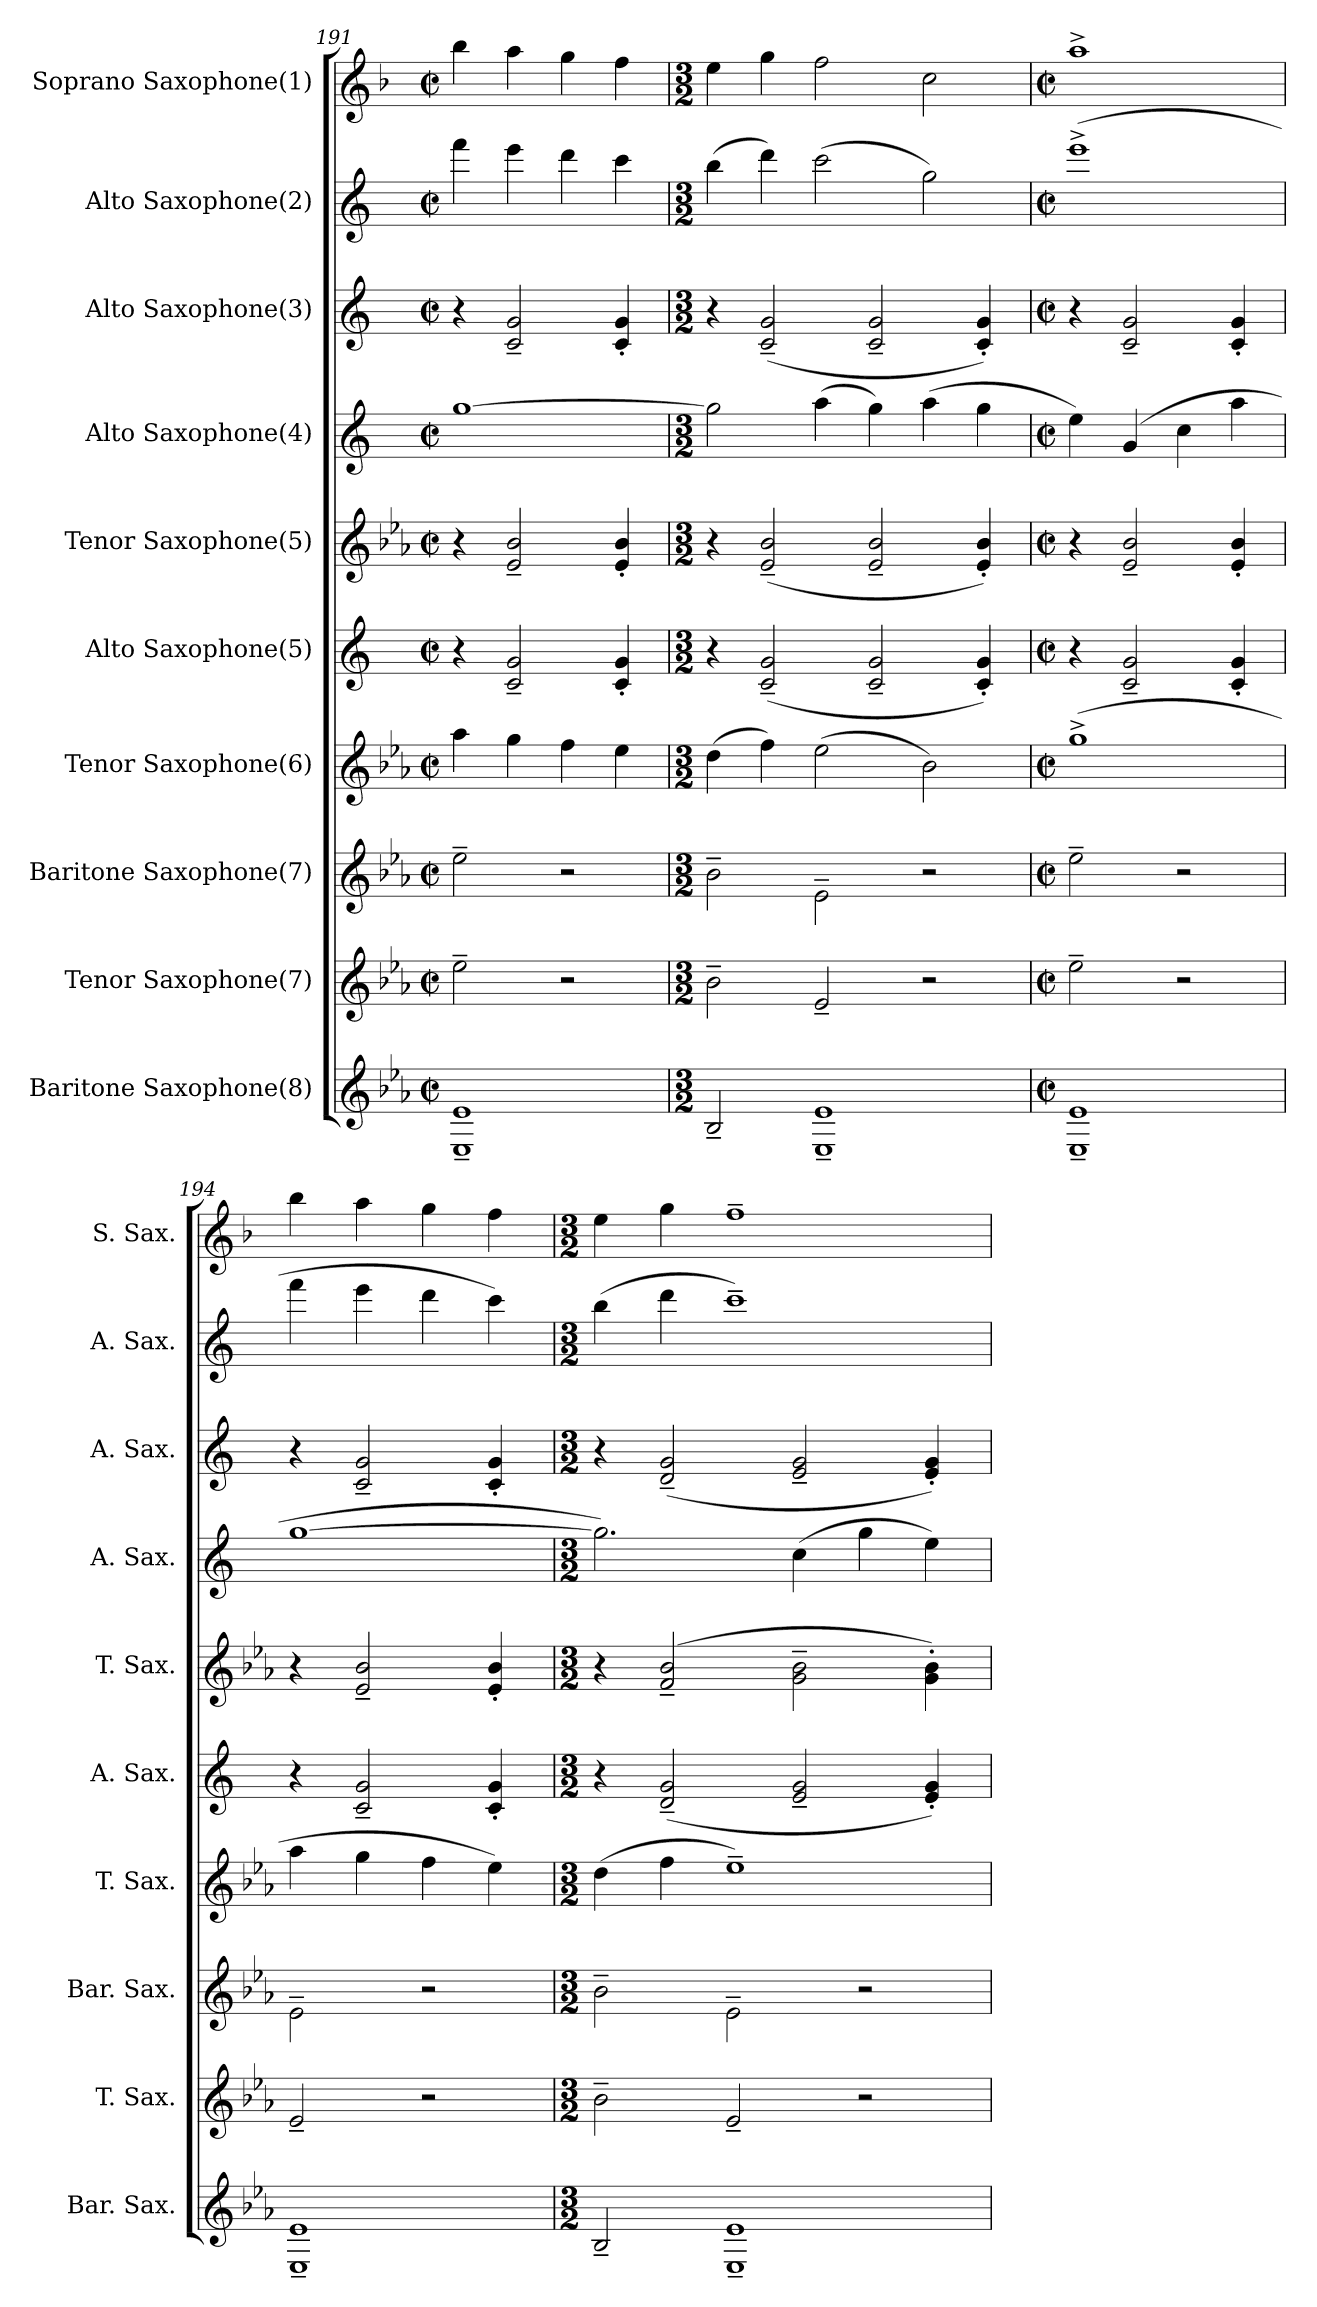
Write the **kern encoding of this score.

**kern	**kern	**kern	**kern	**kern	**kern	**kern	**kern	**kern	**kern
*part10	*part9	*part8	*part7	*part6	*part5	*part4	*part3	*part2	*part1
*staff10	*staff9	*staff8	*staff7	*staff6	*staff5	*staff4	*staff3	*staff2	*staff1
*I"Baritone Saxophone(8)	*I"Tenor Saxophone(7)	*I"Baritone Saxophone(7)	*I"Tenor Saxophone(6)	*I"Alto Saxophone(5)	*I"Tenor Saxophone(5)	*I"Alto Saxophone(4)	*I"Alto Saxophone(3)	*I"Alto Saxophone(2)	*I"Soprano Saxophone(1)
*I'Bar. Sax.	*I'T. Sax.	*I'Bar. Sax.	*I'T. Sax.	*I'A. Sax.	*I'T. Sax.	*I'A. Sax.	*I'A. Sax.	*I'A. Sax.	*I'S. Sax.
*clefG2	*clefG2	*clefG2	*clefG2	*clefG2	*clefG2	*clefG2	*clefG2	*clefG2	*clefG2
*ITrd12c21	*ITrd8c14	*ITrd12c21	*ITrd8c14	*ITrd5c9	*ITrd8c14	*ITrd5c9	*ITrd5c9	*ITrd5c9	*ITrd1c2
*k[b-e-a-]	*k[b-e-a-]	*k[b-e-a-]	*k[b-e-a-]	*k[b-e-a-]	*k[b-e-a-]	*k[b-e-a-]	*k[b-e-a-]	*k[b-e-a-]	*k[b-e-a-]
*M4/4	*M4/4	*M4/4	*M4/4	*M4/4	*M4/4	*M4/4	*M4/4	*M4/4	*M4/4
*met(c|)	*met(c|)	*met(c|)	*met(c|)	*met(c|)	*met(c|)	*met(c|)	*met(c|)	*met(c|)	*met(c|)
=191	=191	=191	=191	=191	=191	=191	=191	=191	=191
1EE-~ 1E-~	2e-~\	2e-~\	4a-\	4r	4r	[1b-	4r	4aa-\	4aa-\
.	.	.	4g\	2E-/~ 2B-/~	2E-/~ 2B-/~	.	2E-/~ 2B-/~	4gg\	4gg\
.	2r	2r	4f\	.	.	.	.	4ff\	4ff\
.	.	.	4e-\	4E-/' 4B-/'	4E-/' 4B-/'	.	4E-/' 4B-/'	4ee-\	4ee-\
!!LO:PB:g=z
=192	=192	=192	=192	=192	=192	=192	=192	=192	=192
*M3/2	*M3/2	*M3/2	*M3/2	*M3/2	*M3/2	*M3/2	*M3/2	*M3/2	*M3/2
2BB-~/	2B-~\	2B-~\	(4d\	4r	4r	2b-\]	4r	(4dd\	4dd\
.	.	.	4f\)	(2E-/~ 2B-/~	(2E-/~ 2B-/~	.	(2E-/~ 2B-/~	4ff\)	4ff\
1EE-~ 1E-~	2E-~/	2E-~\	(2e-\	.	.	(4cc\	.	(2ee-\	2ee-\
.	.	.	.	2E-/~ 2B-/~	2E-/~ 2B-/~	4b-\)	2E-/~ 2B-/~	.	.
.	2r	2r	2B-\)	.	.	(4cc\	.	2b-\)	2b-\
.	.	.	.	4E-/' 4B-/')	4E-/' 4B-/')	4b-\	4E-/' 4B-/')	.	.
=193	=193	=193	=193	=193	=193	=193	=193	=193	=193
*M4/4	*M4/4	*M4/4	*M4/4	*M4/4	*M4/4	*M4/4	*M4/4	*M4/4	*M4/4
*met(c|)	*met(c|)	*met(c|)	*met(c|)	*met(c|)	*met(c|)	*met(c|)	*met(c|)	*met(c|)	*met(c|)
1EE-~ 1E-~	2e-~\	2e-~\	(1g^	4r	4r	4g\)	4r	(1gg^	1gg^
.	.	.	.	2E-/~ 2B-/~	2E-/~ 2B-/~	(4B-/	2E-/~ 2B-/~	.	.
.	2r	2r	.	.	.	4e-\	.	.	.
.	.	.	.	4E-/' 4B-/'	4E-/' 4B-/'	4cc\	4E-/' 4B-/'	.	.
=194	=194	=194	=194	=194	=194	=194	=194	=194	=194
1EE-~ 1E-~	2E-~/	2E-~\	4a-\	4r	4r	[1b-	4r	4aa-\	4aa-\
.	.	.	4g\	2E-/~ 2B-/~	2E-/~ 2B-/~	.	2E-/~ 2B-/~	4gg\	4gg\
.	2r	2r	4f\	.	.	.	.	4ff\	4ff\
.	.	.	4e-\)	4E-/' 4B-/'	4E-/' 4B-/'	.	4E-/' 4B-/'	4ee-\)	4ee-\
=195	=195	=195	=195	=195	=195	=195	=195	=195	=195
*M3/2	*M3/2	*M3/2	*M3/2	*M3/2	*M3/2	*M3/2	*M3/2	*M3/2	*M3/2
2BB-~/	2B-~\	2B-~\	(4d\	4r	4r	2.b-\])	4r	(4dd\	4dd\
.	.	.	4f\	(2F/~ 2B-/~	(2F/~ 2B-/~	.	(2F/~ 2B-/~	4ff\	4ff\
1EE-~ 1E-~	2E-~/	2E-~\	1e-~)	.	.	.	.	1ee-~)	1ee-~
.	.	.	.	2G/~ 2B-/~	2G\~ 2B-\~	(4e-\	2G/~ 2B-/~	.	.
.	2r	2r	.	.	.	4b-\	.	.	.
.	.	.	.	4G/' 4B-/')	4G\' 4B-\')	4g\)	4G/' 4B-/')	.	.
=	=	=	=	=	=	=	=	=	=
*-	*-	*-	*-	*-	*-	*-	*-	*-	*-
